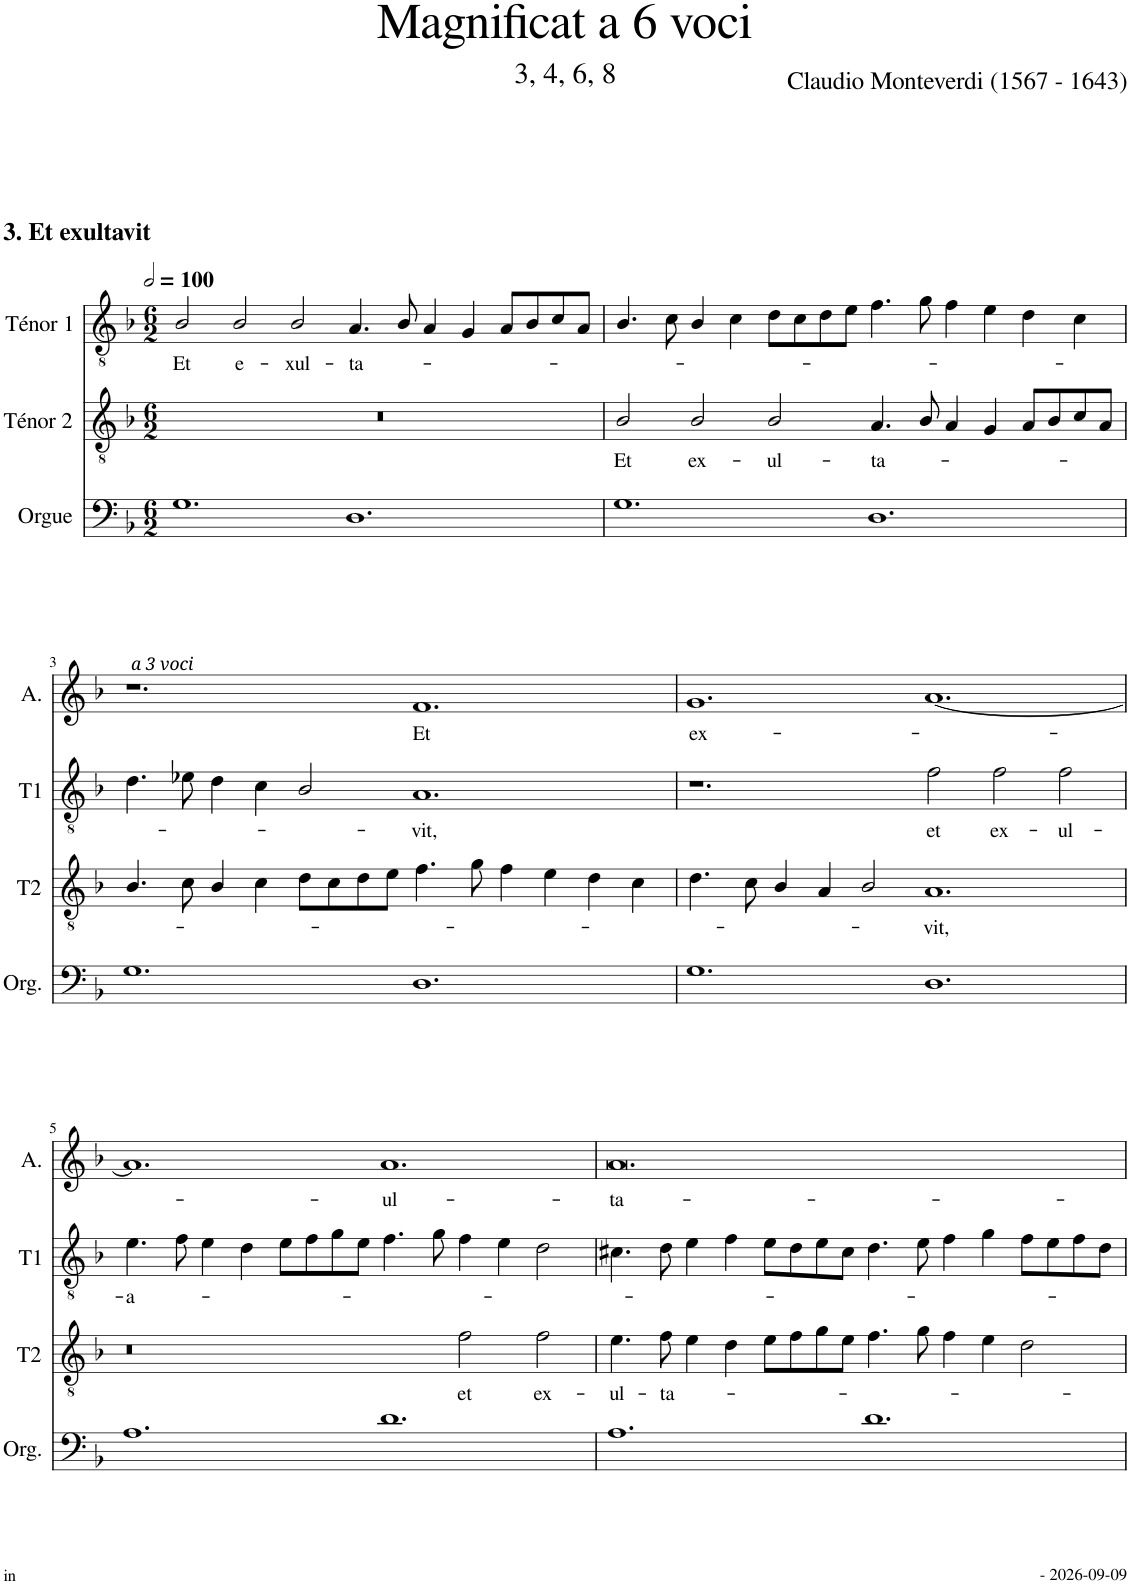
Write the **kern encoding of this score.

**kern	**kern	**text	**kern	**text	**kern	**text	**kern	**kern
*part6	*part5	*part5	*part4	*part4	*part3	*part3	*part2	*part1
*staff6	*staff5	*staff5	*staff4	*staff4	*staff3	*staff3	*staff2	*staff1
*I"Orgue	*I"Ténor 2	*	*I"Ténor 1	*	*I"Alto	*	*I"Soprano 2	*I"Soprano 1
*I'Org.	*I'T2	*	*I'T1	*	*I'A.	*	*I'S2	*I'S1
*clefF4	*clefGv2	*	*clefGv2	*	*clefG2	*	*clefG2	*clefG2
*k[b-]	*k[b-]	*	*k[b-]	*	*k[b-]	*	*k[b-]	*k[b-]
*M6/2	*M6/2	*	*M6/2	*	*M6/2	*	*M6/2	*M6/2
*MM200	*MM200	*	*MM200	*	*MM200	*	*MM200	*MM200
=1	=1	=1	=1	=1	=1	=1	=1	=1
!	!	!	!	!	!	!	!	!LO:TX:a:B:t=3. Et exultavit
!	!	!	!	!LO:LY:b	!	!	!	!
1.G	0.r	.	2B-/	Et	0.r	.	0.r	0.r
!	!	!	!	!LO:LY:b	!	!	!	!
.	.	.	2B-/	e-	.	.	.	.
!	!	!	!	!LO:LY:b	!	!	!	!
.	.	.	2B-/	-xul-	.	.	.	.
!	!	!	!	!LO:LY:b	!	!	!	!
1.D	.	.	4.A/	-ta-	.	.	.	.
.	.	.	8B-/	.	.	.	.	.
.	.	.	4A/	.	.	.	.	.
.	.	.	4G/	.	.	.	.	.
.	.	.	8A/L	.	.	.	.	.
.	.	.	8B-/	.	.	.	.	.
.	.	.	8c/	.	.	.	.	.
.	.	.	8A/J	.	.	.	.	.
=2	=2	=2	=2	=2	=2	=2	=2	=2
!	!	!LO:LY:b	!	!	!	!	!	!
1.G	2B-/	Et	4.B-/	.	0.r	.	0.r	0.r
.	.	.	8c\	.	.	.	.	.
!	!	!LO:LY:b	!	!	!	!	!	!
.	2B-/	ex-	4B-/	.	.	.	.	.
.	.	.	4c\	.	.	.	.	.
!	!	!LO:LY:b	!	!	!	!	!	!
.	2B-/	-ul-	8d\L	.	.	.	.	.
.	.	.	8c\	.	.	.	.	.
.	.	.	8d\	.	.	.	.	.
.	.	.	8e\J	.	.	.	.	.
!	!	!LO:LY:b	!	!	!	!	!	!
1.D	4.A/	-ta-	4.f\	.	.	.	.	.
.	8B-/	.	8g\	.	.	.	.	.
.	4A/	.	4f\	.	.	.	.	.
.	4G/	.	4e\	.	.	.	.	.
.	8A/L	.	4d\	.	.	.	.	.
.	8B-/	.	.	.	.	.	.	.
.	8c/	.	4c\	.	.	.	.	.
.	8A/J	.	.	.	.	.	.	.
!!LO:LB:g=z
=3	=3	=3	=3	=3	=3	=3	=3	=3
!	!	!	!	!	!LO:TX:a:i:t=a 3 voci	!	!	!
1.G	4.B-/	.	4.d\	.	1.r	.	0.r	0.r
.	8c\	.	8e-X\	.	.	.	.	.
.	4B-/	.	4d\	.	.	.	.	.
.	4c\	.	4c\	.	.	.	.	.
.	8d\L	.	2B-/	.	.	.	.	.
.	8c\	.	.	.	.	.	.	.
.	8d\	.	.	.	.	.	.	.
.	8e\J	.	.	.	.	.	.	.
!	!	!	!	!LO:LY:b	!	!LO:LY:b	!	!
1.D	4.f\	.	1.A	-vit,	1.f	Et	.	.
.	8g\	.	.	.	.	.	.	.
.	4f\	.	.	.	.	.	.	.
.	4e\	.	.	.	.	.	.	.
.	4d\	.	.	.	.	.	.	.
.	4c\	.	.	.	.	.	.	.
=4	=4	=4	=4	=4	=4	=4	=4	=4
!	!	!	!	!	!	!LO:LY:b	!	!
1.G	4.d\	.	1.r	.	1.g	ex-	0.r	0.r
.	8c\	.	.	.	.	.	.	.
.	4B-/	.	.	.	.	.	.	.
.	4A/	.	.	.	.	.	.	.
.	2B-/	.	.	.	.	.	.	.
!	!	!LO:LY:b	!	!LO:LY:b	!	!	!	!
1.D	1.A	-vit,	2f\	et	[1.a	.	.	.
!	!	!	!	!LO:LY:b	!	!	!	!
.	.	.	2f\	ex-	.	.	.	.
!	!	!	!	!LO:LY:b	!	!	!	!
.	.	.	2f\	-ul-	.	.	.	.
!!LO:LB:g=z
=5	=5	=5	=5	=5	=5	=5	=5	=5
!	!	!	!	!LO:LY:b	!	!	!	!
1.A	0r	.	4.e\	-a-	1.a]	.	0.r	0.r
.	.	.	8f\	.	.	.	.	.
.	.	.	4e\	.	.	.	.	.
.	.	.	4d\	.	.	.	.	.
.	.	.	8e\L	.	.	.	.	.
.	.	.	8f\	.	.	.	.	.
.	.	.	8g\	.	.	.	.	.
.	.	.	8e\J	.	.	.	.	.
!	!	!	!	!	!	!LO:LY:b	!	!
1.d	.	.	4.f\	.	1.a	-ul-	.	.
.	.	.	8g\	.	.	.	.	.
!	!	!LO:LY:b	!	!	!	!	!	!
.	2f\	et	4f\	.	.	.	.	.
.	.	.	4e\	.	.	.	.	.
!	!	!LO:LY:b	!	!	!	!	!	!
.	2f\	ex-	2d\	.	.	.	.	.
=6	=6	=6	=6	=6	=6	=6	=6	=6
!	!	!LO:LY:b	!	!	!	!LO:LY:b	!	!
1.A	4.e\	-ul-	4.c#X\	.	0.a	-ta-	0.r	0.r
!	!	!LO:LY:b	!	!	!	!	!	!
.	8f\	-ta-	8d\	.	.	.	.	.
.	4e\	.	4e\	.	.	.	.	.
.	4d\	.	4f\	.	.	.	.	.
.	8e\L	.	8e\L	.	.	.	.	.
.	8f\	.	8d\	.	.	.	.	.
.	8g\	.	8e\	.	.	.	.	.
.	8e\J	.	8c#\J	.	.	.	.	.
1.d	4.f\	.	4.d\	.	.	.	.	.
.	8g\	.	8e\	.	.	.	.	.
.	4f\	.	4f\	.	.	.	.	.
.	4e\	.	4g\	.	.	.	.	.
.	2d\	.	8f\L	.	.	.	.	.
.	.	.	8e\	.	.	.	.	.
.	.	.	8f\	.	.	.	.	.
.	.	.	8d\J	.	.	.	.	.
=	=	=	=	=	=	=	=	=
*-	*-	*-	*-	*-	*-	*-	*-	*-
